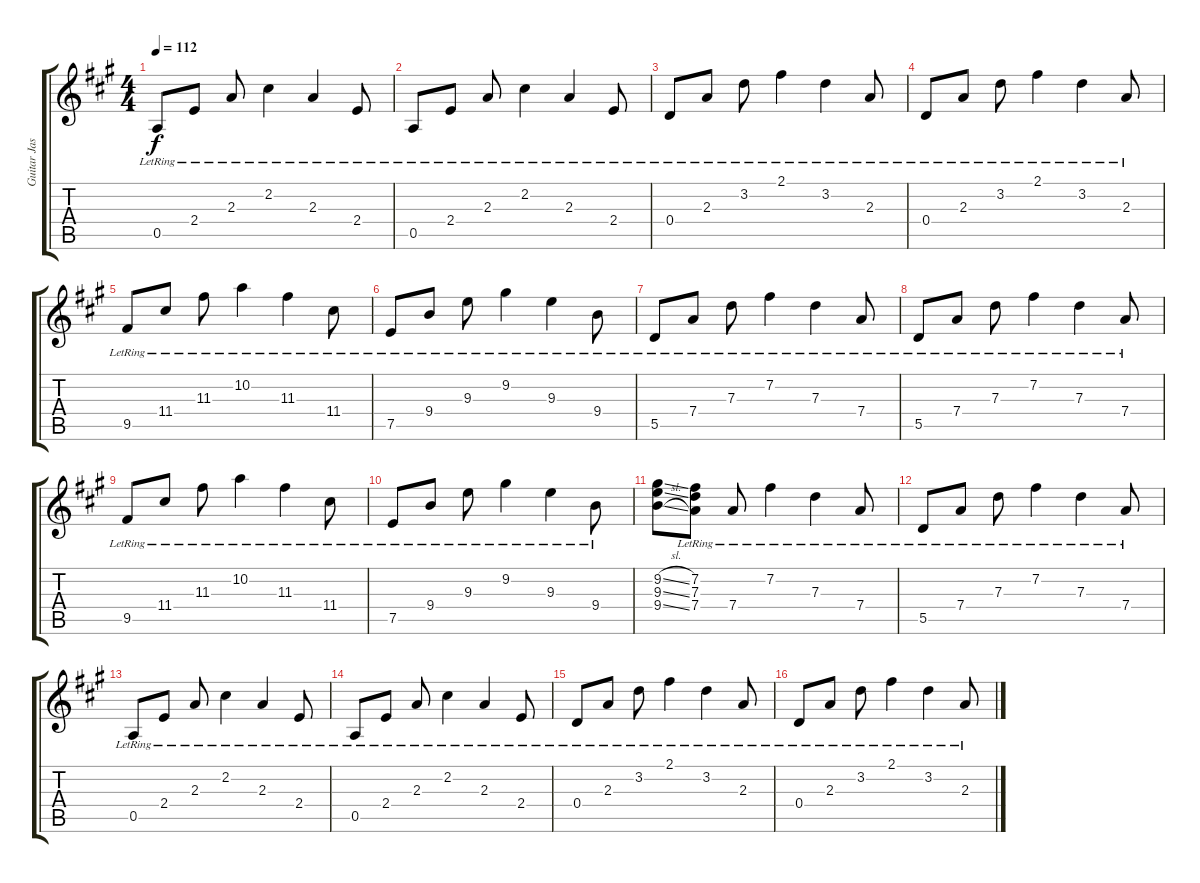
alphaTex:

\track ("Guitar Jason Double" "Guitar Jas") {instrument distortionguitar}
\staff {score tabs}
\tuning (E4 B3 G3 D3 A2 E2) {hide}
\ts (4 4)
\tempo 112
\clef g2
\ks a
0.5{lr}.8{dy f} 2.4{lr}.8 2.3{lr}.8 2.2{lr}.4 2.3{lr}.4 2.4{lr}.8 |
0.5{lr}.8 2.4{lr}.8 2.3{lr}.8 2.2{lr}.4 2.3{lr}.4 2.4{lr}.8 |
0.4{lr}.8 2.3{lr}.8 3.2{lr}.8 2.1{lr}.4 3.2{lr}.4 2.3{lr}.8 |
0.4{lr}.8 2.3{lr}.8 3.2{lr}.8 2.1{lr}.4 3.2{lr}.4 2.3{lr}.8 |
9.5{lr}.8 11.4{lr}.8 11.3{lr}.8 10.2{lr}.4 11.3{lr}.4 11.4{lr}.8 |
7.5{lr}.8 9.4{lr}.8 9.3{lr}.8 9.2{lr}.4 9.3{lr}.4 9.4{lr}.8 |
5.5{lr}.8 7.4{lr}.8 7.3{lr}.8 7.2{lr}.4 7.3{lr}.4 7.4{lr}.8 |
5.5{lr}.8 7.4{lr}.8 7.3{lr}.8 7.2{lr}.4 7.3{lr}.4 7.4{lr}.8 |
9.5{lr}.8 11.4{lr}.8 11.3{lr}.8 10.2{lr}.4 11.3{lr}.4 11.4{lr}.8 |
7.5{lr}.8 9.4{lr}.8 9.3{lr}.8 9.2{lr}.4 9.3{lr}.4 9.4{lr}.8 |
(9.2{sl} 9.3{sl} 9.4{sl}).8 (7.2{lr} 7.3{lr} 7.4{lr}).8 7.4{lr}.8 7.2{lr}.4 7.3{lr}.4 7.4{lr}.8 |
5.5{lr}.8 7.4{lr}.8 7.3{lr}.8 7.2{lr}.4 7.3{lr}.4 7.4{lr}.8 |
0.5{lr}.8 2.4{lr}.8 2.3{lr}.8 2.2{lr}.4 2.3{lr}.4 2.4{lr}.8 |
0.5{lr}.8 2.4{lr}.8 2.3{lr}.8 2.2{lr}.4 2.3{lr}.4 2.4{lr}.8 |
0.4{lr}.8 2.3{lr}.8 3.2{lr}.8 2.1{lr}.4 3.2{lr}.4 2.3{lr}.8 |
0.4{lr}.8 2.3{lr}.8 3.2{lr}.8 2.1{lr}.4 3.2{lr}.4 2.3{lr}.8
